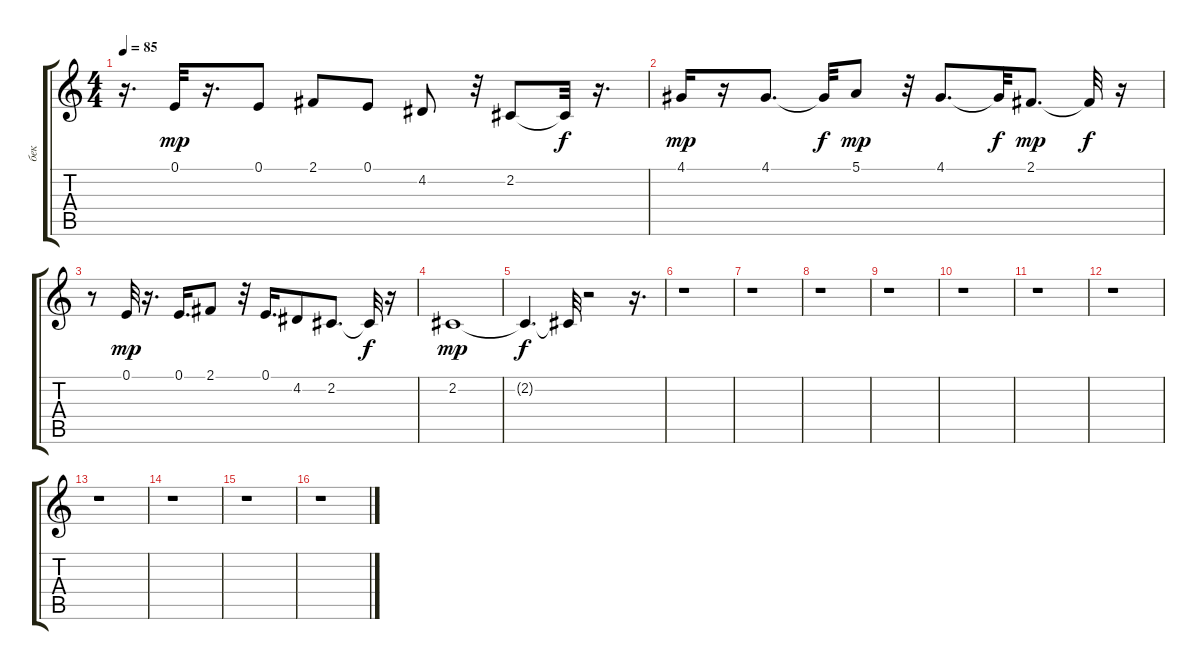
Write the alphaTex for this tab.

\track ("бек" "бек") {instrument voiceoohs}
\staff {score tabs}
\tuning (E4 B3 G3 D3 A2 E2) {hide}
\ts (4 4)
\tempo 85
\clef g2
\ks c
r.16{d dy f} 0.1.32{dy mp} r.16{d} 0.1.8 2.1.8 0.1.8 4.2.8 r.32 2.2.8 2.2{t}.32{dy f} r.16{d} |
4.1.16{dy mp} r.16 4.1.8{d} 4.1{t}.32{dy f} 5.1.8{dy mp} r.32 4.1.8{d} 4.1{t}.32{dy f} 2.1.8{d dy mp} 2.1{t}.32{dy f} r.16 |
r.8 0.1.32{dy mp} r.16{d} 0.1.16{d} 2.1.8 r.32 0.1.16{d} 4.2.8 2.2.8{d} 2.2{t}.32{dy f} r.16 |
2.2.1{dy mp} |
2.2{t}.4{d dy f} 2.2{t}.32 r.2 r.16{d} |
r.1 |
r.1 |
r.1 |
r.1 |
r.1 |
r.1 |
r.1 |
r.1 |
r.1 |
r.1 |
r.1
